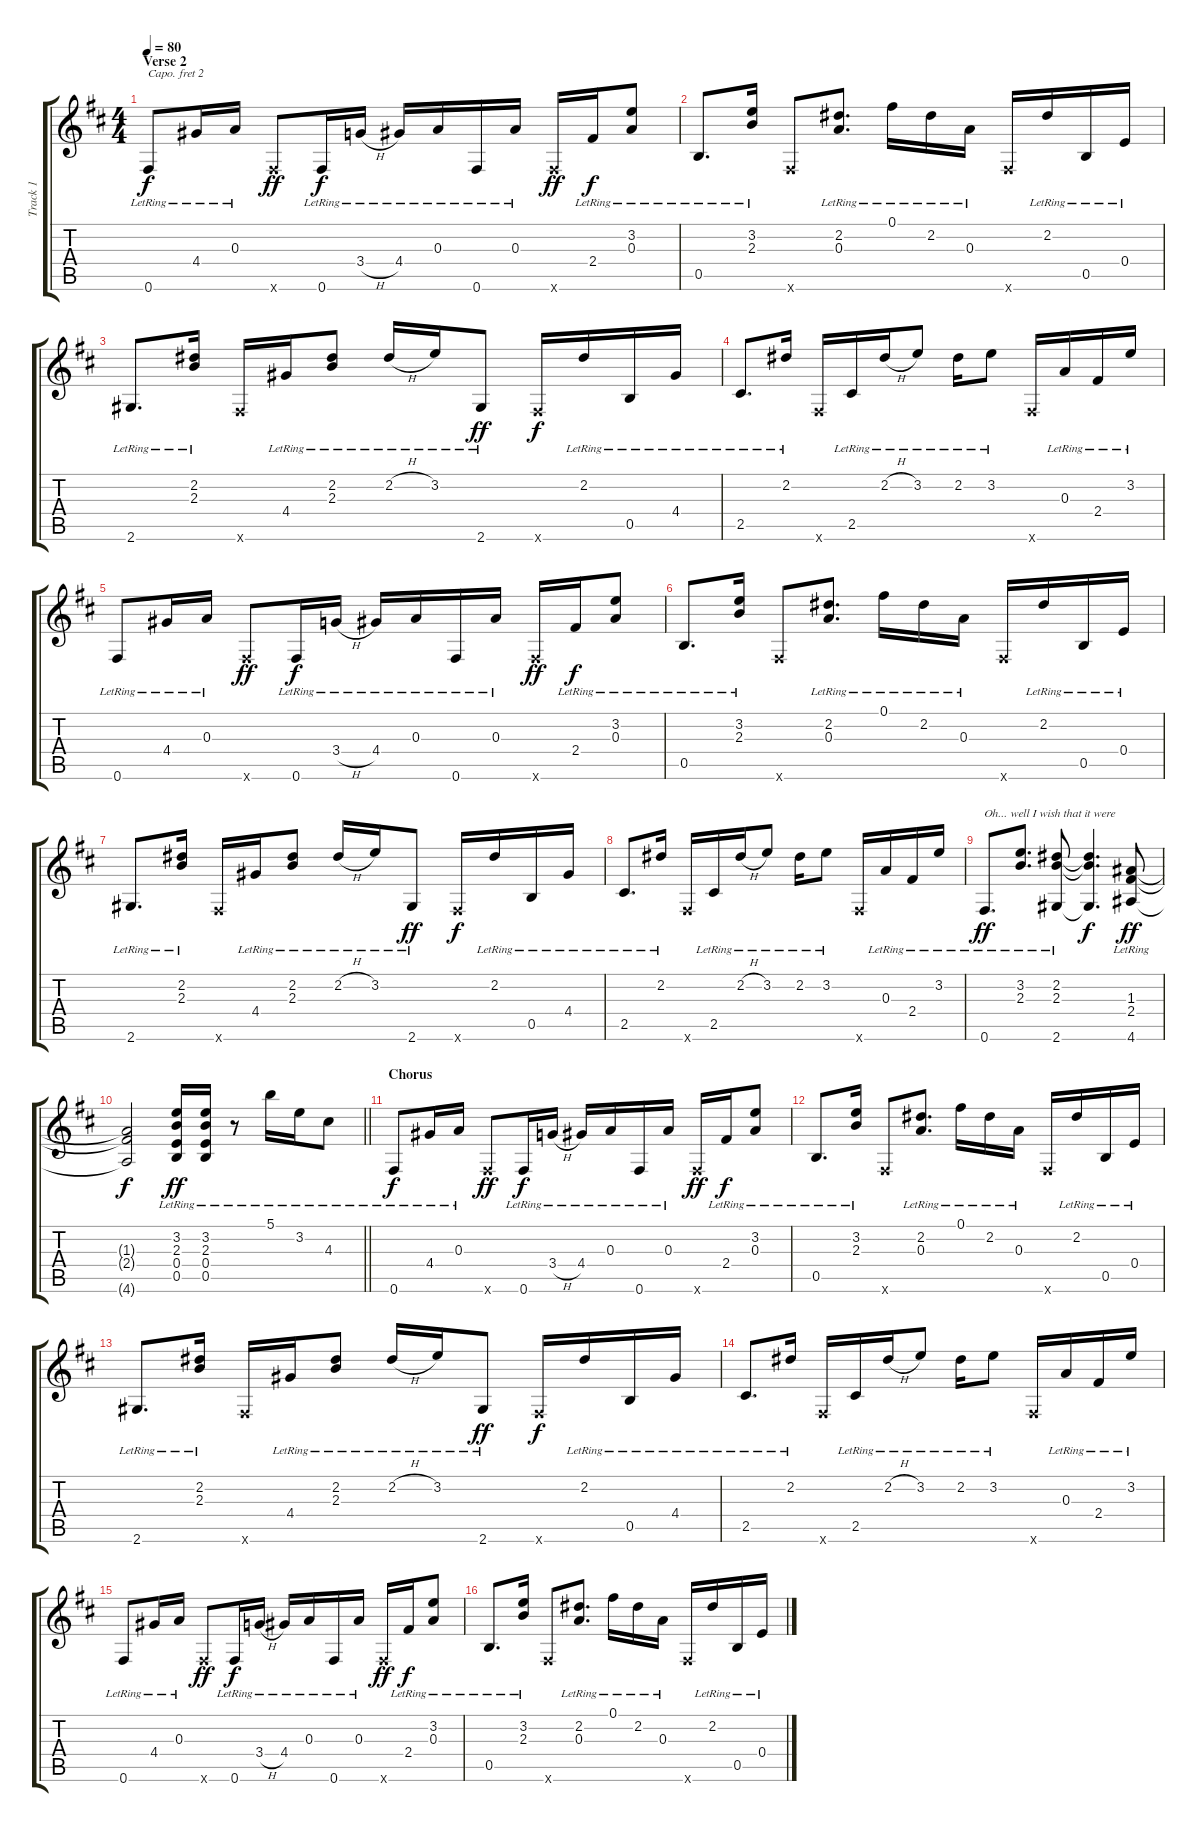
\track ("Track 1" "Track 1") {instrument acousticguitarsteel}
\staff {score tabs}
\capo 2
\tuning (E4 B3 G3 D3 A2 E2) {hide}
\ts (4 4)
\section ("" "Verse 2")
\tempo 80
\clef g2
\ks d
0.6{lr}.8{dy f} 4.4{lr}.16 0.3{lr}.16 0.6{x}.8{dy ff} 0.6{lr}.16{dy f} 3.4{h lr}.16 4.4{lr}.16 0.3{lr}.16 0.6{lr}.16 0.3{lr}.16 0.6{x}.16{dy ff} 2.4{lr}.16{dy f} (3.2{lr} 0.3{lr}).8 |
0.5{lr}.8{d} (3.2{lr} 2.3{lr}).16 0.6{x}.8 (2.2{lr} 0.3{lr}).8{d} 0.1{lr}.16 2.2{lr}.16 0.3{lr}.16 0.6{x}.16 2.2{lr}.16 0.5{lr}.16 0.4{lr}.16 |
2.6{lr}.8{d} (2.2{lr} 2.3{lr}).16 0.6{x}.16 4.4{lr}.16 (2.2{lr} 2.3{lr}).8 2.2{h lr}.16 3.2{lr}.16 2.6{lr}.8{dy ff} 0.6{x}.16{dy f} 2.2{lr}.16 0.5{lr}.16 4.4{lr}.16 |
2.5{lr}.8{d} 2.2{lr}.16 0.6{x}.16 2.5{lr}.16 2.2{h lr}.16 3.2{lr}.8 2.2{lr}.16 3.2{lr}.8 0.6{x}.16 0.3{lr}.16 2.4{lr}.16 3.2{lr}.16 |
0.6{lr}.8 4.4{lr}.16 0.3{lr}.16 0.6{x}.8{dy ff} 0.6{lr}.16{dy f} 3.4{h lr}.16 4.4{lr}.16 0.3{lr}.16 0.6{lr}.16 0.3{lr}.16 0.6{x}.16{dy ff} 2.4{lr}.16{dy f} (3.2{lr} 0.3{lr}).8 |
0.5{lr}.8{d} (3.2{lr} 2.3{lr}).16 0.6{x}.8 (2.2{lr} 0.3{lr}).8{d} 0.1{lr}.16 2.2{lr}.16 0.3{lr}.16 0.6{x}.16 2.2{lr}.16 0.5{lr}.16 0.4{lr}.16 |
2.6{lr}.8{d} (2.2{lr} 2.3{lr}).16 0.6{x}.16 4.4{lr}.16 (2.2{lr} 2.3{lr}).8 2.2{h lr}.16 3.2{lr}.16 2.6{lr}.8{dy ff} 0.6{x}.16{dy f} 2.2{lr}.16 0.5{lr}.16 4.4{lr}.16 |
2.5{lr}.8{d} 2.2{lr}.16 0.6{x}.16 2.5{lr}.16 2.2{h lr}.16 3.2{lr}.8 2.2{lr}.16 3.2{lr}.8 0.6{x}.16 0.3{lr}.16 2.4{lr}.16 3.2{lr}.16 |
0.6{lr}.8{d txt "Oh... well I wish that it were" dy ff} (3.2{lr} 2.3{lr}).8{d} (2.2{lr} 2.3{lr} 2.6{lr}).8 (2.2{t} 2.3{t} 2.6{t}).4{d dy f} (1.3{lr} 2.4{lr} 4.6{lr}).8{dy ff} |
\barLineRight lightlight
(1.3{t} 2.4{t} 4.6{t}).2{dy f} (3.2{lr} 2.3{lr} 0.4{lr} 0.5{lr}).16{dy ff} (3.2{lr} 2.3{lr} 0.4{lr} 0.5{lr}).16 r.8 5.1{lr}.16 3.2{lr}.16 4.3{lr}.8 |
\section ("" "Chorus")
0.6{lr}.8{dy f} 4.4{lr}.16 0.3{lr}.16 0.6{x}.8{dy ff} 0.6{lr}.16{dy f} 3.4{h lr}.16 4.4{lr}.16 0.3{lr}.16 0.6{lr}.16 0.3{lr}.16 0.6{x}.16{dy ff} 2.4{lr}.16{dy f} (3.2{lr} 0.3{lr}).8 |
0.5{lr}.8{d} (3.2{lr} 2.3{lr}).16 0.6{x}.8 (2.2{lr} 0.3{lr}).8{d} 0.1{lr}.16 2.2{lr}.16 0.3{lr}.16 0.6{x}.16 2.2{lr}.16 0.5{lr}.16 0.4{lr}.16 |
2.6{lr}.8{d} (2.2{lr} 2.3{lr}).16 0.6{x}.16 4.4{lr}.16 (2.2{lr} 2.3{lr}).8 2.2{h lr}.16 3.2{lr}.16 2.6{lr}.8{dy ff} 0.6{x}.16{dy f} 2.2{lr}.16 0.5{lr}.16 4.4{lr}.16 |
2.5{lr}.8{d} 2.2{lr}.16 0.6{x}.16 2.5{lr}.16 2.2{h lr}.16 3.2{lr}.8 2.2{lr}.16 3.2{lr}.8 0.6{x}.16 0.3{lr}.16 2.4{lr}.16 3.2{lr}.16 |
0.6{lr}.8 4.4{lr}.16 0.3{lr}.16 0.6{x}.8{dy ff} 0.6{lr}.16{dy f} 3.4{h lr}.16 4.4{lr}.16 0.3{lr}.16 0.6{lr}.16 0.3{lr}.16 0.6{x}.16{dy ff} 2.4{lr}.16{dy f} (3.2{lr} 0.3{lr}).8 |
0.5{lr}.8{d} (3.2{lr} 2.3{lr}).16 0.6{x}.8 (2.2{lr} 0.3{lr}).8{d} 0.1{lr}.16 2.2{lr}.16 0.3{lr}.16 0.6{x}.16 2.2{lr}.16 0.5{lr}.16 0.4{lr}.16
